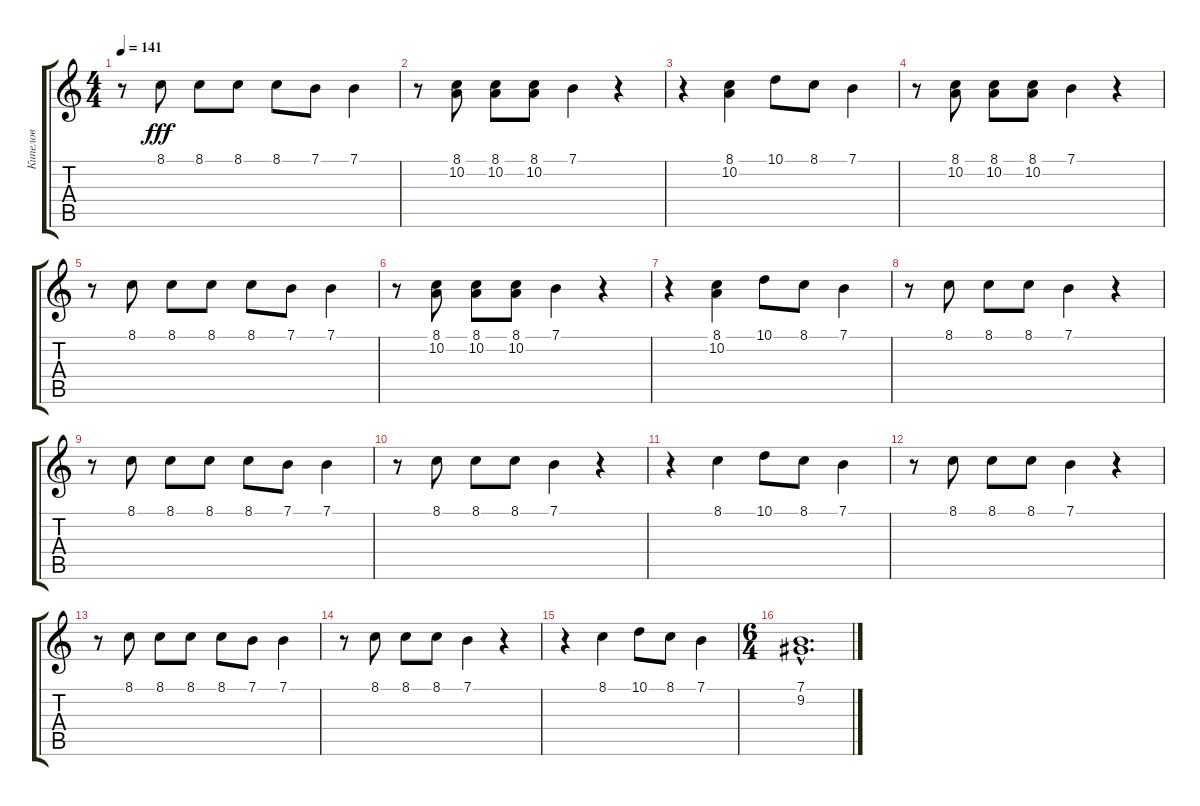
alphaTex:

\track ("Кипелов" "Кипелов") {instrument tenorsax}
\staff {score tabs}
\tuning (E4 B3 G3 D3 A2 E2) {hide}
\ts (4 4)
\tempo 141
\clef g2
\ks c
r.8{dy fff} 8.1.8 8.1.8 8.1.8 8.1.8 7.1.8 7.1.4 |
r.8 (8.1 10.2).8 (8.1 10.2).8 (8.1 10.2).8 7.1.4 r.4 |
r.4 (8.1 10.2).4 10.1.8 8.1.8 7.1.4 |
r.8 (8.1 10.2).8 (8.1 10.2).8 (8.1 10.2).8 7.1.4 r.4 |
r.8 8.1.8 8.1.8 8.1.8 8.1.8 7.1.8 7.1.4 |
r.8 (8.1 10.2).8 (8.1 10.2).8 (8.1 10.2).8 7.1.4 r.4 |
r.4 (8.1 10.2).4 10.1.8 8.1.8 7.1.4 |
r.8 8.1.8 8.1.8 8.1.8 7.1.4 r.4 |
r.8 8.1.8 8.1.8 8.1.8 8.1.8 7.1.8 7.1.4 |
r.8 8.1.8 8.1.8 8.1.8 7.1.4 r.4 |
r.4 8.1.4 10.1.8 8.1.8 7.1.4 |
r.8 8.1.8 8.1.8 8.1.8 7.1.4 r.4 |
r.8 8.1.8 8.1.8 8.1.8 8.1.8 7.1.8 7.1.4 |
r.8 8.1.8 8.1.8 8.1.8 7.1.4 r.4 |
r.4 8.1.4 10.1.8 8.1.8 7.1.4 |
\ts (6 4)
(7.1{hac} 9.2{hac}).1{d}
